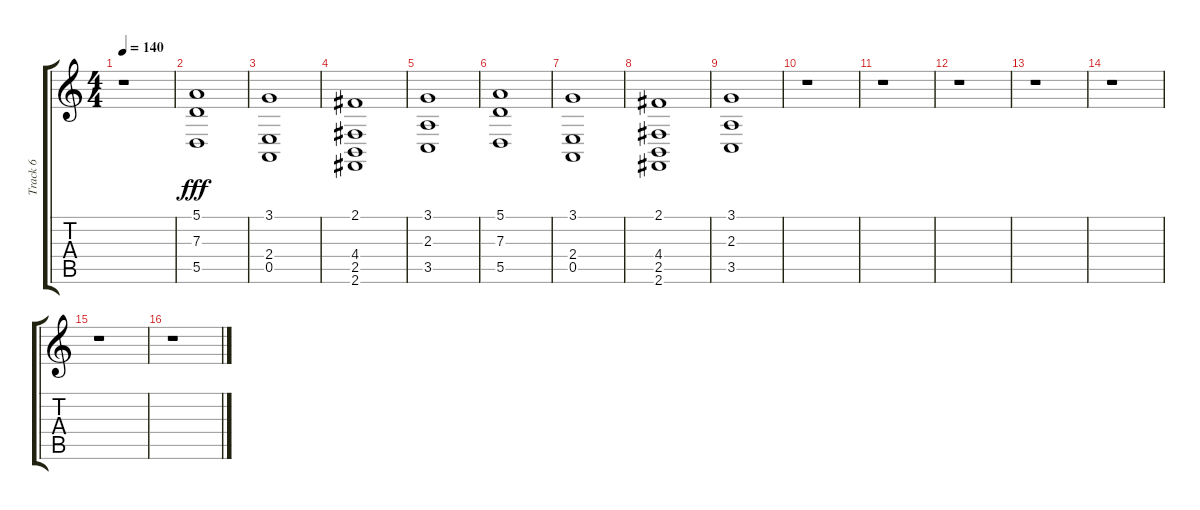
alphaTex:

\track ("Track 6" "Track 6") {instrument pad2warm}
\staff {score tabs}
\tuning (E4 B3 G3 D3 A2 E2) {hide}
\ts (4 4)
\tempo 140
\clef g2
\ks c
r.1{dy fff} |
(5.1 7.3 5.5).1 |
(3.1 2.4 0.5).1 |
(2.1 4.4 2.5 2.6).1 |
(3.1 2.3 3.5).1 |
(5.1 7.3 5.5).1 |
(3.1 2.4 0.5).1 |
(2.1 4.4 2.5 2.6).1 |
(3.1 2.3 3.5).1 |
r.1 |
r.1 |
r.1 |
r.1 |
r.1 |
r.1 |
r.1
